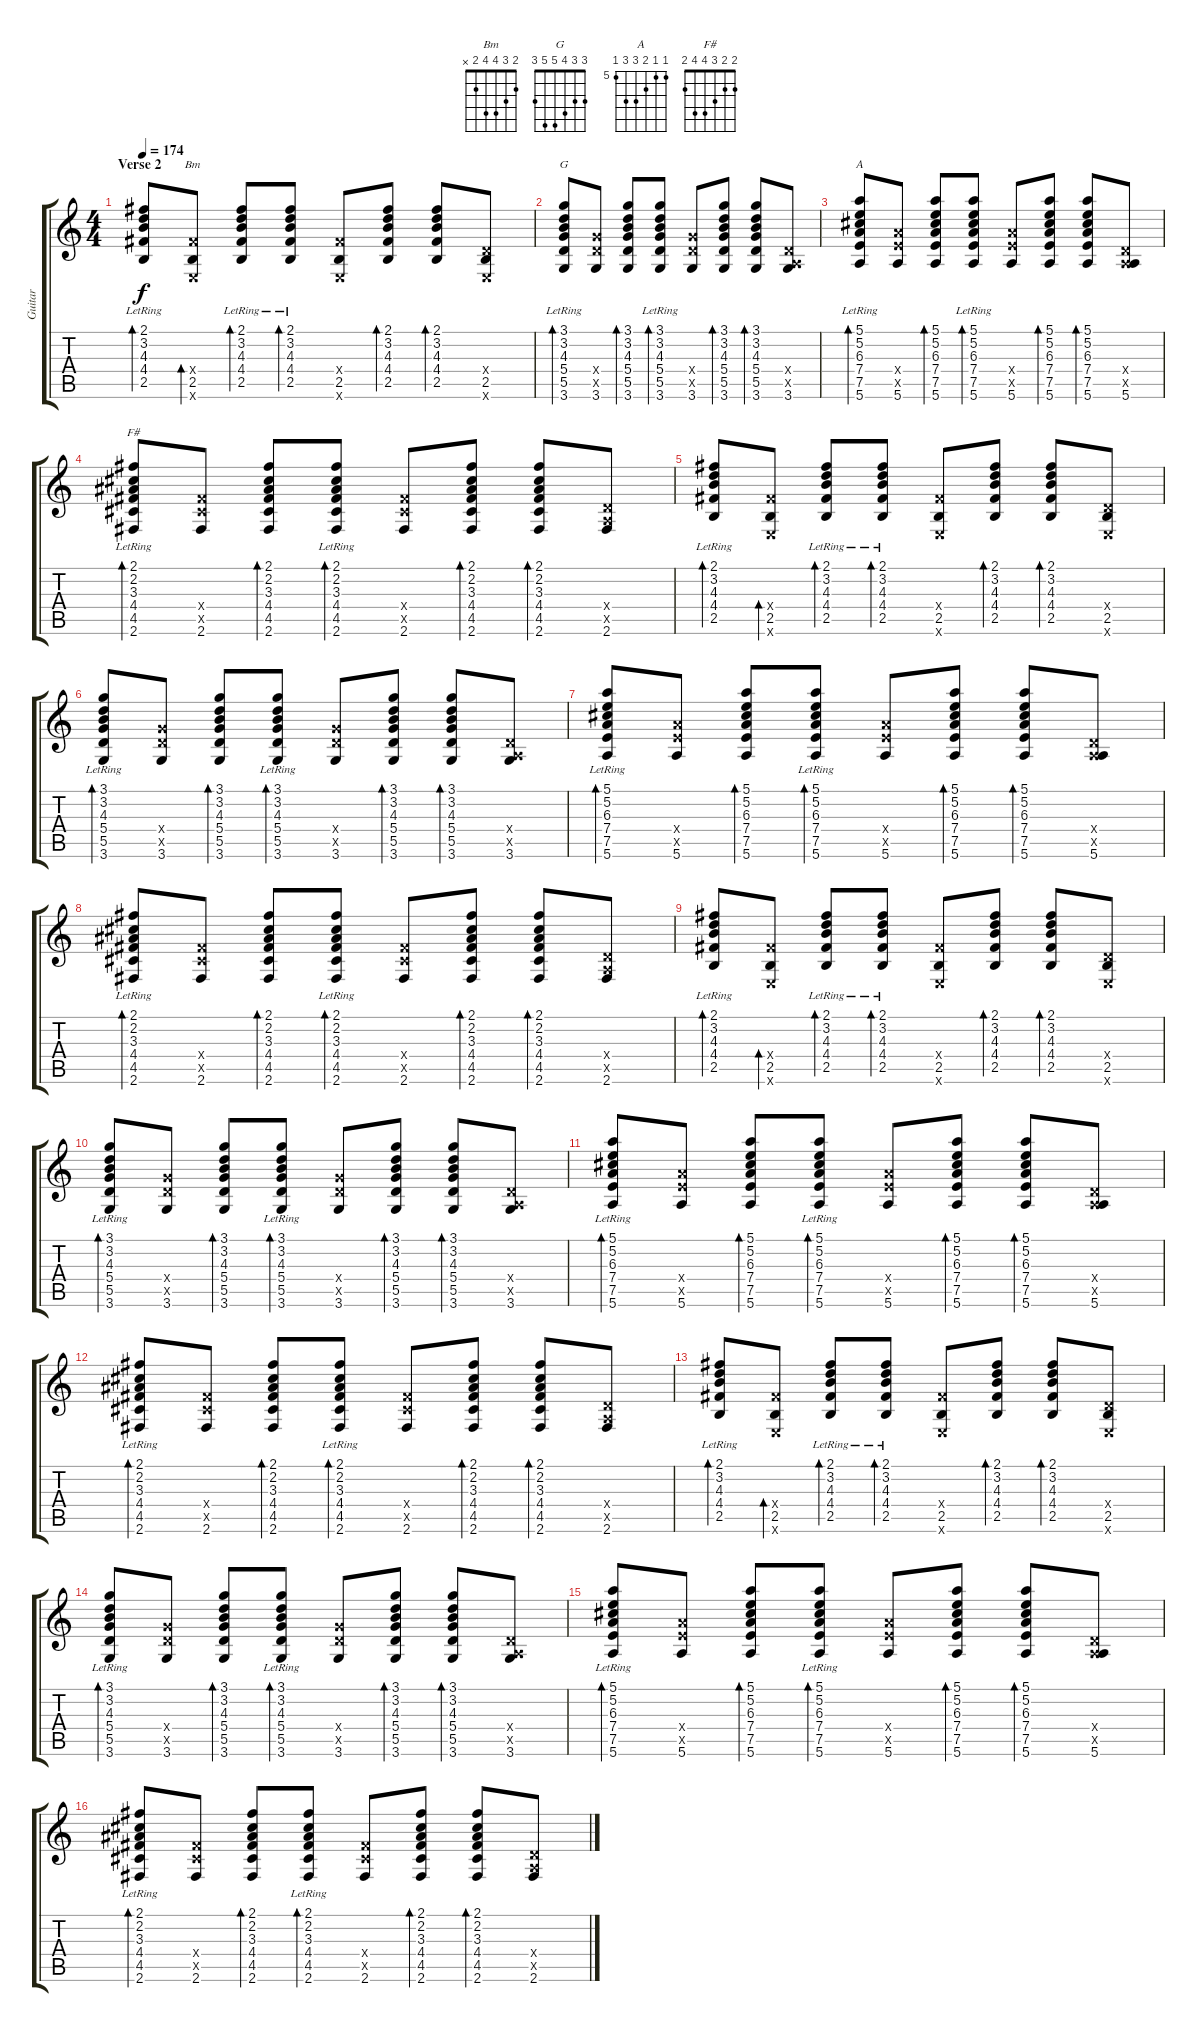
\track ("Guitar" "Guitar") {instrument electricguitarclean}
\staff {score tabs}
\tuning (E4 B3 G3 D3 A2 E2) {hide}
\chord ("Bm" 2 3 4 4 2 x)
\chord ("G" 3 3 4 5 5 3)
\chord ("A" 5 5 6 7 7 5) {firstfret 5}
\chord ("F#" 2 2 3 4 4 2)
\ts (4 4)
\section ("" "Verse 2")
\tempo 174
\clef g2
\ks c
(2.1{lr} 3.2{lr} 4.3{lr} 4.4{lr} 2.5{lr}).8{bd 60 dy f} (4.4{x} 2.5 0.6{x}).8{bd 60 ch "Bm"} (2.1{lr} 3.2{lr} 4.3{lr} 4.4{lr} 2.5{lr}).8{bd 60} (2.1{lr} 3.2{lr} 4.3{lr} 4.4{lr} 2.5{lr}).8{bd 60} (4.4{x} 2.5 0.6{x}).8 (2.1 3.2 4.3 4.4 2.5).8{bd 60} (2.1 3.2 4.3 4.4 2.5).8{bd 60} (0.4{x} 2.5 0.6{x}).8 |
(3.1{lr} 3.2{lr} 4.3{lr} 5.4{lr} 5.5{lr} 3.6{lr}).8{bd 60 ch "G"} (5.4{x} 5.5{x} 3.6).8 (3.1 3.2 4.3 5.4 5.5 3.6).8{bd 60} (3.1{lr} 3.2{lr} 4.3{lr} 5.4{lr} 5.5{lr} 3.6).8{bd 60} (5.4{x} 5.5{x} 3.6).8 (3.1 3.2 4.3 5.4 5.5 3.6).8{bd 60} (3.1 3.2 4.3 5.4 5.5 3.6).8{bd 60} (0.4{x} 0.5{x} 3.6).8 |
(5.1{lr} 5.2{lr} 6.3{lr} 7.4{lr} 7.5{lr} 5.6{lr}).8{bd 60 ch "A"} (7.4{x} 7.5{x} 5.6).8 (5.1 5.2 6.3 7.4 7.5 5.6).8{bd 60} (5.1{lr} 5.2{lr} 6.3{lr} 7.4{lr} 7.5{lr} 5.6{lr}).8{bd 60} (7.4{x} 7.5{x} 5.6).8 (5.1 5.2 6.3 7.4 7.5 5.6).8{bd 60} (5.1 5.2 6.3 7.4 7.5 5.6).8{bd 60} (0.4{x} 0.5{x} 5.6).8 |
(2.1{lr} 2.2{lr} 3.3{lr} 4.4{lr} 4.5{lr} 2.6{lr}).8{bd 60 ch "F#"} (4.4{x} 4.5{x} 2.6).8 (2.1 2.2 3.3 4.4 4.5 2.6).8{bd 60} (2.1{lr} 2.2{lr} 3.3{lr} 4.4{lr} 4.5{lr} 2.6{lr}).8{bd 60} (4.4{x} 4.5{x} 2.6).8 (2.1 2.2 3.3 4.4 4.5 2.6).8{bd 60} (2.1 2.2 3.3 4.4 4.5 2.6).8{bd 60} (0.4{x} 0.5{x} 2.6).8 |
(2.1{lr} 3.2{lr} 4.3{lr} 4.4{lr} 2.5{lr}).8{bd 60} (4.4{x} 2.5 0.6{x}).8{bd 60} (2.1{lr} 3.2{lr} 4.3{lr} 4.4{lr} 2.5{lr}).8{bd 60} (2.1{lr} 3.2{lr} 4.3{lr} 4.4{lr} 2.5{lr}).8{bd 60} (4.4{x} 2.5 0.6{x}).8 (2.1 3.2 4.3 4.4 2.5).8{bd 60} (2.1 3.2 4.3 4.4 2.5).8{bd 60} (0.4{x} 2.5 0.6{x}).8 |
(3.1{lr} 3.2{lr} 4.3{lr} 5.4{lr} 5.5{lr} 3.6{lr}).8{bd 60} (5.4{x} 5.5{x} 3.6).8 (3.1 3.2 4.3 5.4 5.5 3.6).8{bd 60} (3.1{lr} 3.2{lr} 4.3{lr} 5.4{lr} 5.5{lr} 3.6).8{bd 60} (5.4{x} 5.5{x} 3.6).8 (3.1 3.2 4.3 5.4 5.5 3.6).8{bd 60} (3.1 3.2 4.3 5.4 5.5 3.6).8{bd 60} (0.4{x} 0.5{x} 3.6).8 |
(5.1{lr} 5.2{lr} 6.3{lr} 7.4{lr} 7.5{lr} 5.6{lr}).8{bd 60} (7.4{x} 7.5{x} 5.6).8 (5.1 5.2 6.3 7.4 7.5 5.6).8{bd 60} (5.1{lr} 5.2{lr} 6.3{lr} 7.4{lr} 7.5{lr} 5.6{lr}).8{bd 60} (7.4{x} 7.5{x} 5.6).8 (5.1 5.2 6.3 7.4 7.5 5.6).8{bd 60} (5.1 5.2 6.3 7.4 7.5 5.6).8{bd 60} (0.4{x} 0.5{x} 5.6).8 |
(2.1{lr} 2.2{lr} 3.3{lr} 4.4{lr} 4.5{lr} 2.6{lr}).8{bd 60} (4.4{x} 4.5{x} 2.6).8 (2.1 2.2 3.3 4.4 4.5 2.6).8{bd 60} (2.1{lr} 2.2{lr} 3.3{lr} 4.4{lr} 4.5{lr} 2.6{lr}).8{bd 60} (4.4{x} 4.5{x} 2.6).8 (2.1 2.2 3.3 4.4 4.5 2.6).8{bd 60} (2.1 2.2 3.3 4.4 4.5 2.6).8{bd 60} (0.4{x} 0.5{x} 2.6).8 |
(2.1{lr} 3.2{lr} 4.3{lr} 4.4{lr} 2.5{lr}).8{bd 60} (4.4{x} 2.5 0.6{x}).8{bd 60} (2.1{lr} 3.2{lr} 4.3{lr} 4.4{lr} 2.5{lr}).8{bd 60} (2.1{lr} 3.2{lr} 4.3{lr} 4.4{lr} 2.5{lr}).8{bd 60} (4.4{x} 2.5 0.6{x}).8 (2.1 3.2 4.3 4.4 2.5).8{bd 60} (2.1 3.2 4.3 4.4 2.5).8{bd 60} (0.4{x} 2.5 0.6{x}).8 |
(3.1{lr} 3.2{lr} 4.3{lr} 5.4{lr} 5.5{lr} 3.6{lr}).8{bd 60} (5.4{x} 5.5{x} 3.6).8 (3.1 3.2 4.3 5.4 5.5 3.6).8{bd 60} (3.1{lr} 3.2{lr} 4.3{lr} 5.4{lr} 5.5{lr} 3.6).8{bd 60} (5.4{x} 5.5{x} 3.6).8 (3.1 3.2 4.3 5.4 5.5 3.6).8{bd 60} (3.1 3.2 4.3 5.4 5.5 3.6).8{bd 60} (0.4{x} 0.5{x} 3.6).8 |
(5.1{lr} 5.2{lr} 6.3{lr} 7.4{lr} 7.5{lr} 5.6{lr}).8{bd 60} (7.4{x} 7.5{x} 5.6).8 (5.1 5.2 6.3 7.4 7.5 5.6).8{bd 60} (5.1{lr} 5.2{lr} 6.3{lr} 7.4{lr} 7.5{lr} 5.6{lr}).8{bd 60} (7.4{x} 7.5{x} 5.6).8 (5.1 5.2 6.3 7.4 7.5 5.6).8{bd 60} (5.1 5.2 6.3 7.4 7.5 5.6).8{bd 60} (0.4{x} 0.5{x} 5.6).8 |
(2.1{lr} 2.2{lr} 3.3{lr} 4.4{lr} 4.5{lr} 2.6{lr}).8{bd 60} (4.4{x} 4.5{x} 2.6).8 (2.1 2.2 3.3 4.4 4.5 2.6).8{bd 60} (2.1{lr} 2.2{lr} 3.3{lr} 4.4{lr} 4.5{lr} 2.6{lr}).8{bd 60} (4.4{x} 4.5{x} 2.6).8 (2.1 2.2 3.3 4.4 4.5 2.6).8{bd 60} (2.1 2.2 3.3 4.4 4.5 2.6).8{bd 60} (0.4{x} 0.5{x} 2.6).8 |
(2.1{lr} 3.2{lr} 4.3{lr} 4.4{lr} 2.5{lr}).8{bd 60} (4.4{x} 2.5 0.6{x}).8{bd 60} (2.1{lr} 3.2{lr} 4.3{lr} 4.4{lr} 2.5{lr}).8{bd 60} (2.1{lr} 3.2{lr} 4.3{lr} 4.4{lr} 2.5{lr}).8{bd 60} (4.4{x} 2.5 0.6{x}).8 (2.1 3.2 4.3 4.4 2.5).8{bd 60} (2.1 3.2 4.3 4.4 2.5).8{bd 60} (0.4{x} 2.5 0.6{x}).8 |
(3.1{lr} 3.2{lr} 4.3{lr} 5.4{lr} 5.5{lr} 3.6{lr}).8{bd 60} (5.4{x} 5.5{x} 3.6).8 (3.1 3.2 4.3 5.4 5.5 3.6).8{bd 60} (3.1{lr} 3.2{lr} 4.3{lr} 5.4{lr} 5.5{lr} 3.6).8{bd 60} (5.4{x} 5.5{x} 3.6).8 (3.1 3.2 4.3 5.4 5.5 3.6).8{bd 60} (3.1 3.2 4.3 5.4 5.5 3.6).8{bd 60} (0.4{x} 0.5{x} 3.6).8 |
(5.1{lr} 5.2{lr} 6.3{lr} 7.4{lr} 7.5{lr} 5.6{lr}).8{bd 60} (7.4{x} 7.5{x} 5.6).8 (5.1 5.2 6.3 7.4 7.5 5.6).8{bd 60} (5.1{lr} 5.2{lr} 6.3{lr} 7.4{lr} 7.5{lr} 5.6{lr}).8{bd 60} (7.4{x} 7.5{x} 5.6).8 (5.1 5.2 6.3 7.4 7.5 5.6).8{bd 60} (5.1 5.2 6.3 7.4 7.5 5.6).8{bd 60} (0.4{x} 0.5{x} 5.6).8 |
(2.1{lr} 2.2{lr} 3.3{lr} 4.4{lr} 4.5{lr} 2.6{lr}).8{bd 60} (4.4{x} 4.5{x} 2.6).8 (2.1 2.2 3.3 4.4 4.5 2.6).8{bd 60} (2.1{lr} 2.2{lr} 3.3{lr} 4.4{lr} 4.5{lr} 2.6{lr}).8{bd 60} (4.4{x} 4.5{x} 2.6).8 (2.1 2.2 3.3 4.4 4.5 2.6).8{bd 60} (2.1 2.2 3.3 4.4 4.5 2.6).8{bd 60} (0.4{x} 0.5{x} 2.6).8
